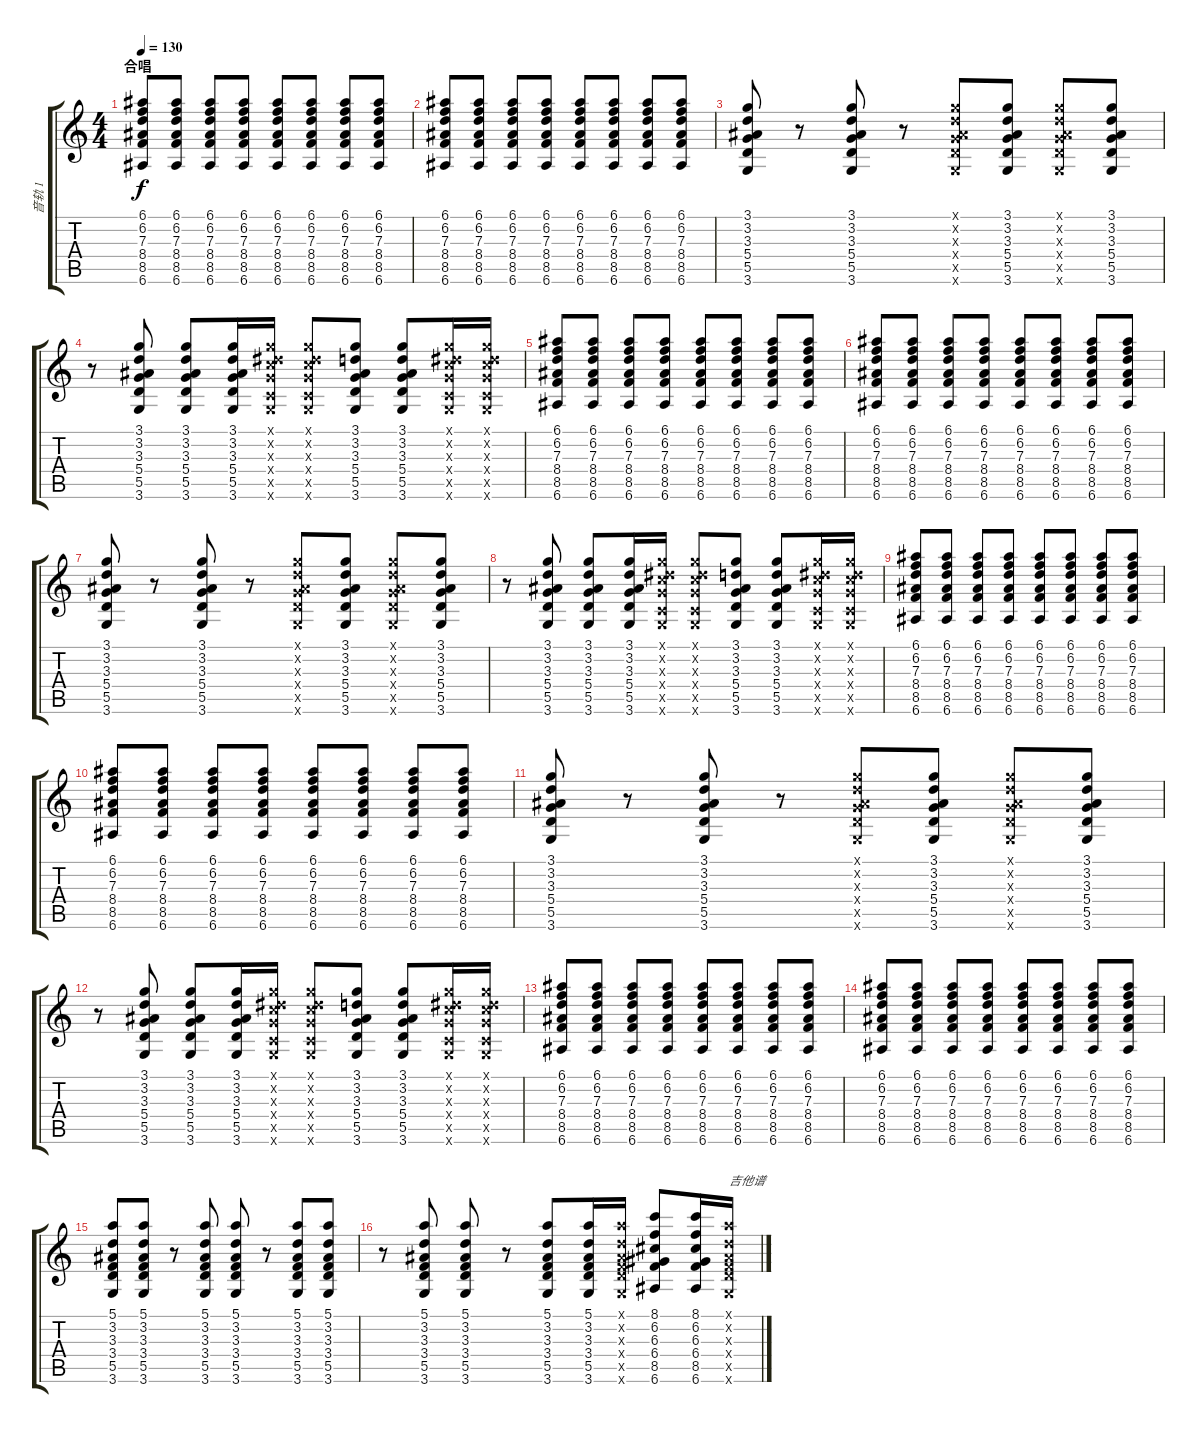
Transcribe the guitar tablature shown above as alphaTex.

\track ("音轨 1" "音轨 1") {instrument electricguitarclean}
\staff {score tabs}
\tuning (E4 B3 G3 D3 A2 E2) {hide}
\ts (4 4)
\section ("" "合唱")
\tempo 130
\clef g2
\ks c
(6.1 6.2 7.3 8.4 8.5 6.6).8{dy f} (6.1 6.2 7.3 8.4 8.5 6.6).8 (6.1 6.2 7.3 8.4 8.5 6.6).8 (6.1 6.2 7.3 8.4 8.5 6.6).8 (6.1 6.2 7.3 8.4 8.5 6.6).8 (6.1 6.2 7.3 8.4 8.5 6.6).8 (6.1 6.2 7.3 8.4 8.5 6.6).8 (6.1 6.2 7.3 8.4 8.5 6.6).8 |
(6.1 6.2 7.3 8.4 8.5 6.6).8 (6.1 6.2 7.3 8.4 8.5 6.6).8 (6.1 6.2 7.3 8.4 8.5 6.6).8 (6.1 6.2 7.3 8.4 8.5 6.6).8 (6.1 6.2 7.3 8.4 8.5 6.6).8 (6.1 6.2 7.3 8.4 8.5 6.6).8 (6.1 6.2 7.3 8.4 8.5 6.6).8 (6.1 6.2 7.3 8.4 8.5 6.6).8 |
(3.1 3.2 3.3 5.4 5.5 3.6).8 r.8 (3.1 3.2 3.3 5.4 5.5 3.6).8 r.8 (3.1{x} 3.2{x} 3.3{x} 5.4{x} 5.5{x} 3.6{x}).8 (3.1 3.2 3.3 5.4 5.5 3.6).8 (3.1{x} 3.2{x} 3.3{x} 5.4{x} 5.5{x} 3.6{x}).8 (3.1 3.2 3.3 5.4 5.5 3.6).8 |
r.8 (3.1 3.2 3.3 5.4 5.5 3.6).8 (3.1 3.2 3.3 5.4 5.5 3.6).8 (3.1 3.2 3.3 5.4 5.5 3.6).16 (3.1{x} 4.2{x} 5.3{x} 5.4{x} 3.5{x} 3.6{x}).16 (3.1{x} 4.2{x} 5.3{x} 5.4{x} 3.5{x} 3.6{x}).8 (3.1 3.2 3.3 5.4 5.5 3.6).8 (3.1 3.2 3.3 5.4 5.5 3.6).8 (3.1{x} 4.2{x} 5.3{x} 5.4{x} 3.5{x} 3.6{x}).16 (3.1{x} 4.2{x} 5.3{x} 5.4{x} 3.5{x} 3.6{x}).16 |
(6.1 6.2 7.3 8.4 8.5 6.6).8 (6.1 6.2 7.3 8.4 8.5 6.6).8 (6.1 6.2 7.3 8.4 8.5 6.6).8 (6.1 6.2 7.3 8.4 8.5 6.6).8 (6.1 6.2 7.3 8.4 8.5 6.6).8 (6.1 6.2 7.3 8.4 8.5 6.6).8 (6.1 6.2 7.3 8.4 8.5 6.6).8 (6.1 6.2 7.3 8.4 8.5 6.6).8 |
(6.1 6.2 7.3 8.4 8.5 6.6).8 (6.1 6.2 7.3 8.4 8.5 6.6).8 (6.1 6.2 7.3 8.4 8.5 6.6).8 (6.1 6.2 7.3 8.4 8.5 6.6).8 (6.1 6.2 7.3 8.4 8.5 6.6).8 (6.1 6.2 7.3 8.4 8.5 6.6).8 (6.1 6.2 7.3 8.4 8.5 6.6).8 (6.1 6.2 7.3 8.4 8.5 6.6).8 |
(3.1 3.2 3.3 5.4 5.5 3.6).8 r.8 (3.1 3.2 3.3 5.4 5.5 3.6).8 r.8 (3.1{x} 3.2{x} 3.3{x} 5.4{x} 5.5{x} 3.6{x}).8 (3.1 3.2 3.3 5.4 5.5 3.6).8 (3.1{x} 3.2{x} 3.3{x} 5.4{x} 5.5{x} 3.6{x}).8 (3.1 3.2 3.3 5.4 5.5 3.6).8 |
r.8 (3.1 3.2 3.3 5.4 5.5 3.6).8 (3.1 3.2 3.3 5.4 5.5 3.6).8 (3.1 3.2 3.3 5.4 5.5 3.6).16 (3.1{x} 4.2{x} 5.3{x} 5.4{x} 3.5{x} 3.6{x}).16 (3.1{x} 4.2{x} 5.3{x} 5.4{x} 3.5{x} 3.6{x}).8 (3.1 3.2 3.3 5.4 5.5 3.6).8 (3.1 3.2 3.3 5.4 5.5 3.6).8 (3.1{x} 4.2{x} 5.3{x} 5.4{x} 3.5{x} 3.6{x}).16 (3.1{x} 4.2{x} 5.3{x} 5.4{x} 3.5{x} 3.6{x}).16 |
(6.1 6.2 7.3 8.4 8.5 6.6).8 (6.1 6.2 7.3 8.4 8.5 6.6).8 (6.1 6.2 7.3 8.4 8.5 6.6).8 (6.1 6.2 7.3 8.4 8.5 6.6).8 (6.1 6.2 7.3 8.4 8.5 6.6).8 (6.1 6.2 7.3 8.4 8.5 6.6).8 (6.1 6.2 7.3 8.4 8.5 6.6).8 (6.1 6.2 7.3 8.4 8.5 6.6).8 |
(6.1 6.2 7.3 8.4 8.5 6.6).8 (6.1 6.2 7.3 8.4 8.5 6.6).8 (6.1 6.2 7.3 8.4 8.5 6.6).8 (6.1 6.2 7.3 8.4 8.5 6.6).8 (6.1 6.2 7.3 8.4 8.5 6.6).8 (6.1 6.2 7.3 8.4 8.5 6.6).8 (6.1 6.2 7.3 8.4 8.5 6.6).8 (6.1 6.2 7.3 8.4 8.5 6.6).8 |
(3.1 3.2 3.3 5.4 5.5 3.6).8 r.8 (3.1 3.2 3.3 5.4 5.5 3.6).8 r.8 (3.1{x} 3.2{x} 3.3{x} 5.4{x} 5.5{x} 3.6{x}).8 (3.1 3.2 3.3 5.4 5.5 3.6).8 (3.1{x} 3.2{x} 3.3{x} 5.4{x} 5.5{x} 3.6{x}).8 (3.1 3.2 3.3 5.4 5.5 3.6).8 |
r.8 (3.1 3.2 3.3 5.4 5.5 3.6).8 (3.1 3.2 3.3 5.4 5.5 3.6).8 (3.1 3.2 3.3 5.4 5.5 3.6).16 (3.1{x} 4.2{x} 5.3{x} 5.4{x} 3.5{x} 3.6{x}).16 (3.1{x} 4.2{x} 5.3{x} 5.4{x} 3.5{x} 3.6{x}).8 (3.1 3.2 3.3 5.4 5.5 3.6).8 (3.1 3.2 3.3 5.4 5.5 3.6).8 (3.1{x} 4.2{x} 5.3{x} 5.4{x} 3.5{x} 3.6{x}).16 (3.1{x} 4.2{x} 5.3{x} 5.4{x} 3.5{x} 3.6{x}).16 |
(6.1 6.2 7.3 8.4 8.5 6.6).8 (6.1 6.2 7.3 8.4 8.5 6.6).8 (6.1 6.2 7.3 8.4 8.5 6.6).8 (6.1 6.2 7.3 8.4 8.5 6.6).8 (6.1 6.2 7.3 8.4 8.5 6.6).8 (6.1 6.2 7.3 8.4 8.5 6.6).8 (6.1 6.2 7.3 8.4 8.5 6.6).8 (6.1 6.2 7.3 8.4 8.5 6.6).8 |
(6.1 6.2 7.3 8.4 8.5 6.6).8 (6.1 6.2 7.3 8.4 8.5 6.6).8 (6.1 6.2 7.3 8.4 8.5 6.6).8 (6.1 6.2 7.3 8.4 8.5 6.6).8 (6.1 6.2 7.3 8.4 8.5 6.6).8 (6.1 6.2 7.3 8.4 8.5 6.6).8 (6.1 6.2 7.3 8.4 8.5 6.6).8 (6.1 6.2 7.3 8.4 8.5 6.6).8 |
(5.1 3.2 3.3 3.4 5.5 3.6).8 (5.1 3.2 3.3 3.4 5.5 3.6).8 r.8 (5.1 3.2 3.3 3.4 5.5 3.6).8 (5.1 3.2 3.3 3.4 5.5 3.6).8 r.8 (5.1 3.2 3.3 3.4 5.5 3.6).8 (5.1 3.2 3.3 3.4 5.5 3.6).8 |
r.8 (5.1 3.2 3.3 3.4 5.5 3.6).8 (5.1 3.2 3.3 3.4 5.5 3.6).8 r.8 (5.1 3.2 3.3 3.4 5.5 3.6).8 (5.1 3.2 3.3 3.4 5.5 3.6).16 (5.1{x} 3.2{x} 3.3{x} 3.4{x} 5.5{x} 3.6{x}).16 (8.1 6.2 6.3 6.4 8.5 6.6).8 (8.1 6.2 6.3 6.4 8.5 6.6).16 (5.1{x} 3.2{x} 3.3{x} 3.4{x} 5.5{x} 3.6{x}).16{txt "吉他谱"}
